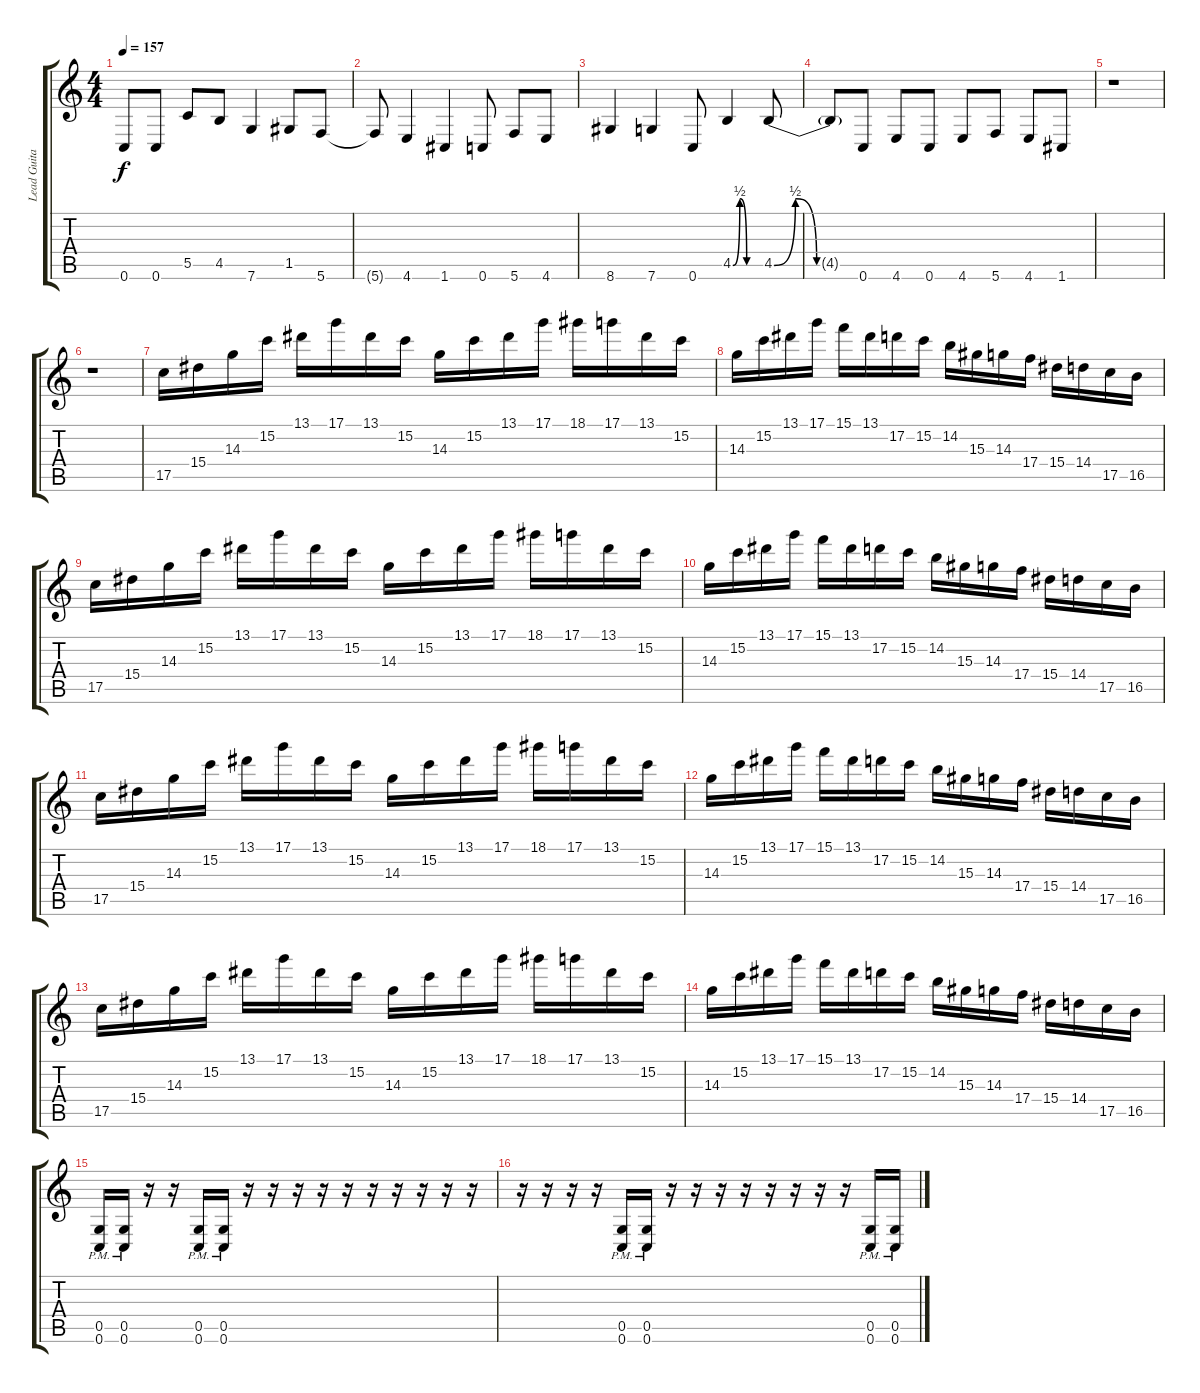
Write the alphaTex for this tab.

\track ("Lead Guitar " "Lead Guita") {instrument distortionguitar}
\staff {score tabs}
\tuning (D4 A3 F3 C3 G2 C2) {hide}
\ts (4 4)
\tempo 157
\clef g2
\ks c
0.6.8{dy f} 0.6.8 5.5.8 4.5.8 7.6.4 1.5.8 5.6.8 |
5.6{t}.8 4.6.4 1.6.4 0.6.8 5.6.8 4.6.8 |
8.6.4 7.6.4 0.6.8 4.5{be (custom 0 0 15 2 30 0 45 0 60 0)}.4 4.5{be (custom 0 0 15 2 30 0 45 0 60 0)}.8 |
4.5{t}.8 0.6.8 4.6.8 0.6.8 4.6.8 5.6.8 4.6.8 1.6.8 |
r.1 |
r.1 |
17.5.16 15.4.16 14.3.16 15.2.16 13.1.16 17.1.16 13.1.16 15.2.16 14.3.16 15.2.16 13.1.16 17.1.16 18.1.16 17.1.16 13.1.16 15.2.16 |
14.3.16 15.2.16 13.1.16 17.1.16 15.1.16 13.1.16 17.2.16 15.2.16 14.2.16 15.3.16 14.3.16 17.4.16 15.4.16 14.4.16 17.5.16 16.5.16 |
17.5.16 15.4.16 14.3.16 15.2.16 13.1.16 17.1.16 13.1.16 15.2.16 14.3.16 15.2.16 13.1.16 17.1.16 18.1.16 17.1.16 13.1.16 15.2.16 |
14.3.16 15.2.16 13.1.16 17.1.16 15.1.16 13.1.16 17.2.16 15.2.16 14.2.16 15.3.16 14.3.16 17.4.16 15.4.16 14.4.16 17.5.16 16.5.16 |
17.5.16 15.4.16 14.3.16 15.2.16 13.1.16 17.1.16 13.1.16 15.2.16 14.3.16 15.2.16 13.1.16 17.1.16 18.1.16 17.1.16 13.1.16 15.2.16 |
14.3.16 15.2.16 13.1.16 17.1.16 15.1.16 13.1.16 17.2.16 15.2.16 14.2.16 15.3.16 14.3.16 17.4.16 15.4.16 14.4.16 17.5.16 16.5.16 |
17.5.16 15.4.16 14.3.16 15.2.16 13.1.16 17.1.16 13.1.16 15.2.16 14.3.16 15.2.16 13.1.16 17.1.16 18.1.16 17.1.16 13.1.16 15.2.16 |
14.3.16 15.2.16 13.1.16 17.1.16 15.1.16 13.1.16 17.2.16 15.2.16 14.2.16 15.3.16 14.3.16 17.4.16 15.4.16 14.4.16 17.5.16 16.5.16 |
(0.5{pm} 0.6{pm}).16 (0.5{pm} 0.6{pm}).16 r.16 r.16 (0.5{pm} 0.6{pm}).16 (0.5{pm} 0.6{pm}).16 r.16 r.16 r.16 r.16 r.16 r.16 r.16 r.16 r.16 r.16 |
r.16 r.16 r.16 r.16 (0.5{pm} 0.6{pm}).16 (0.5{pm} 0.6{pm}).16 r.16 r.16 r.16 r.16 r.16 r.16 r.16 r.16 (0.5{pm} 0.6{pm}).16 (0.5{pm} 0.6{pm}).16
